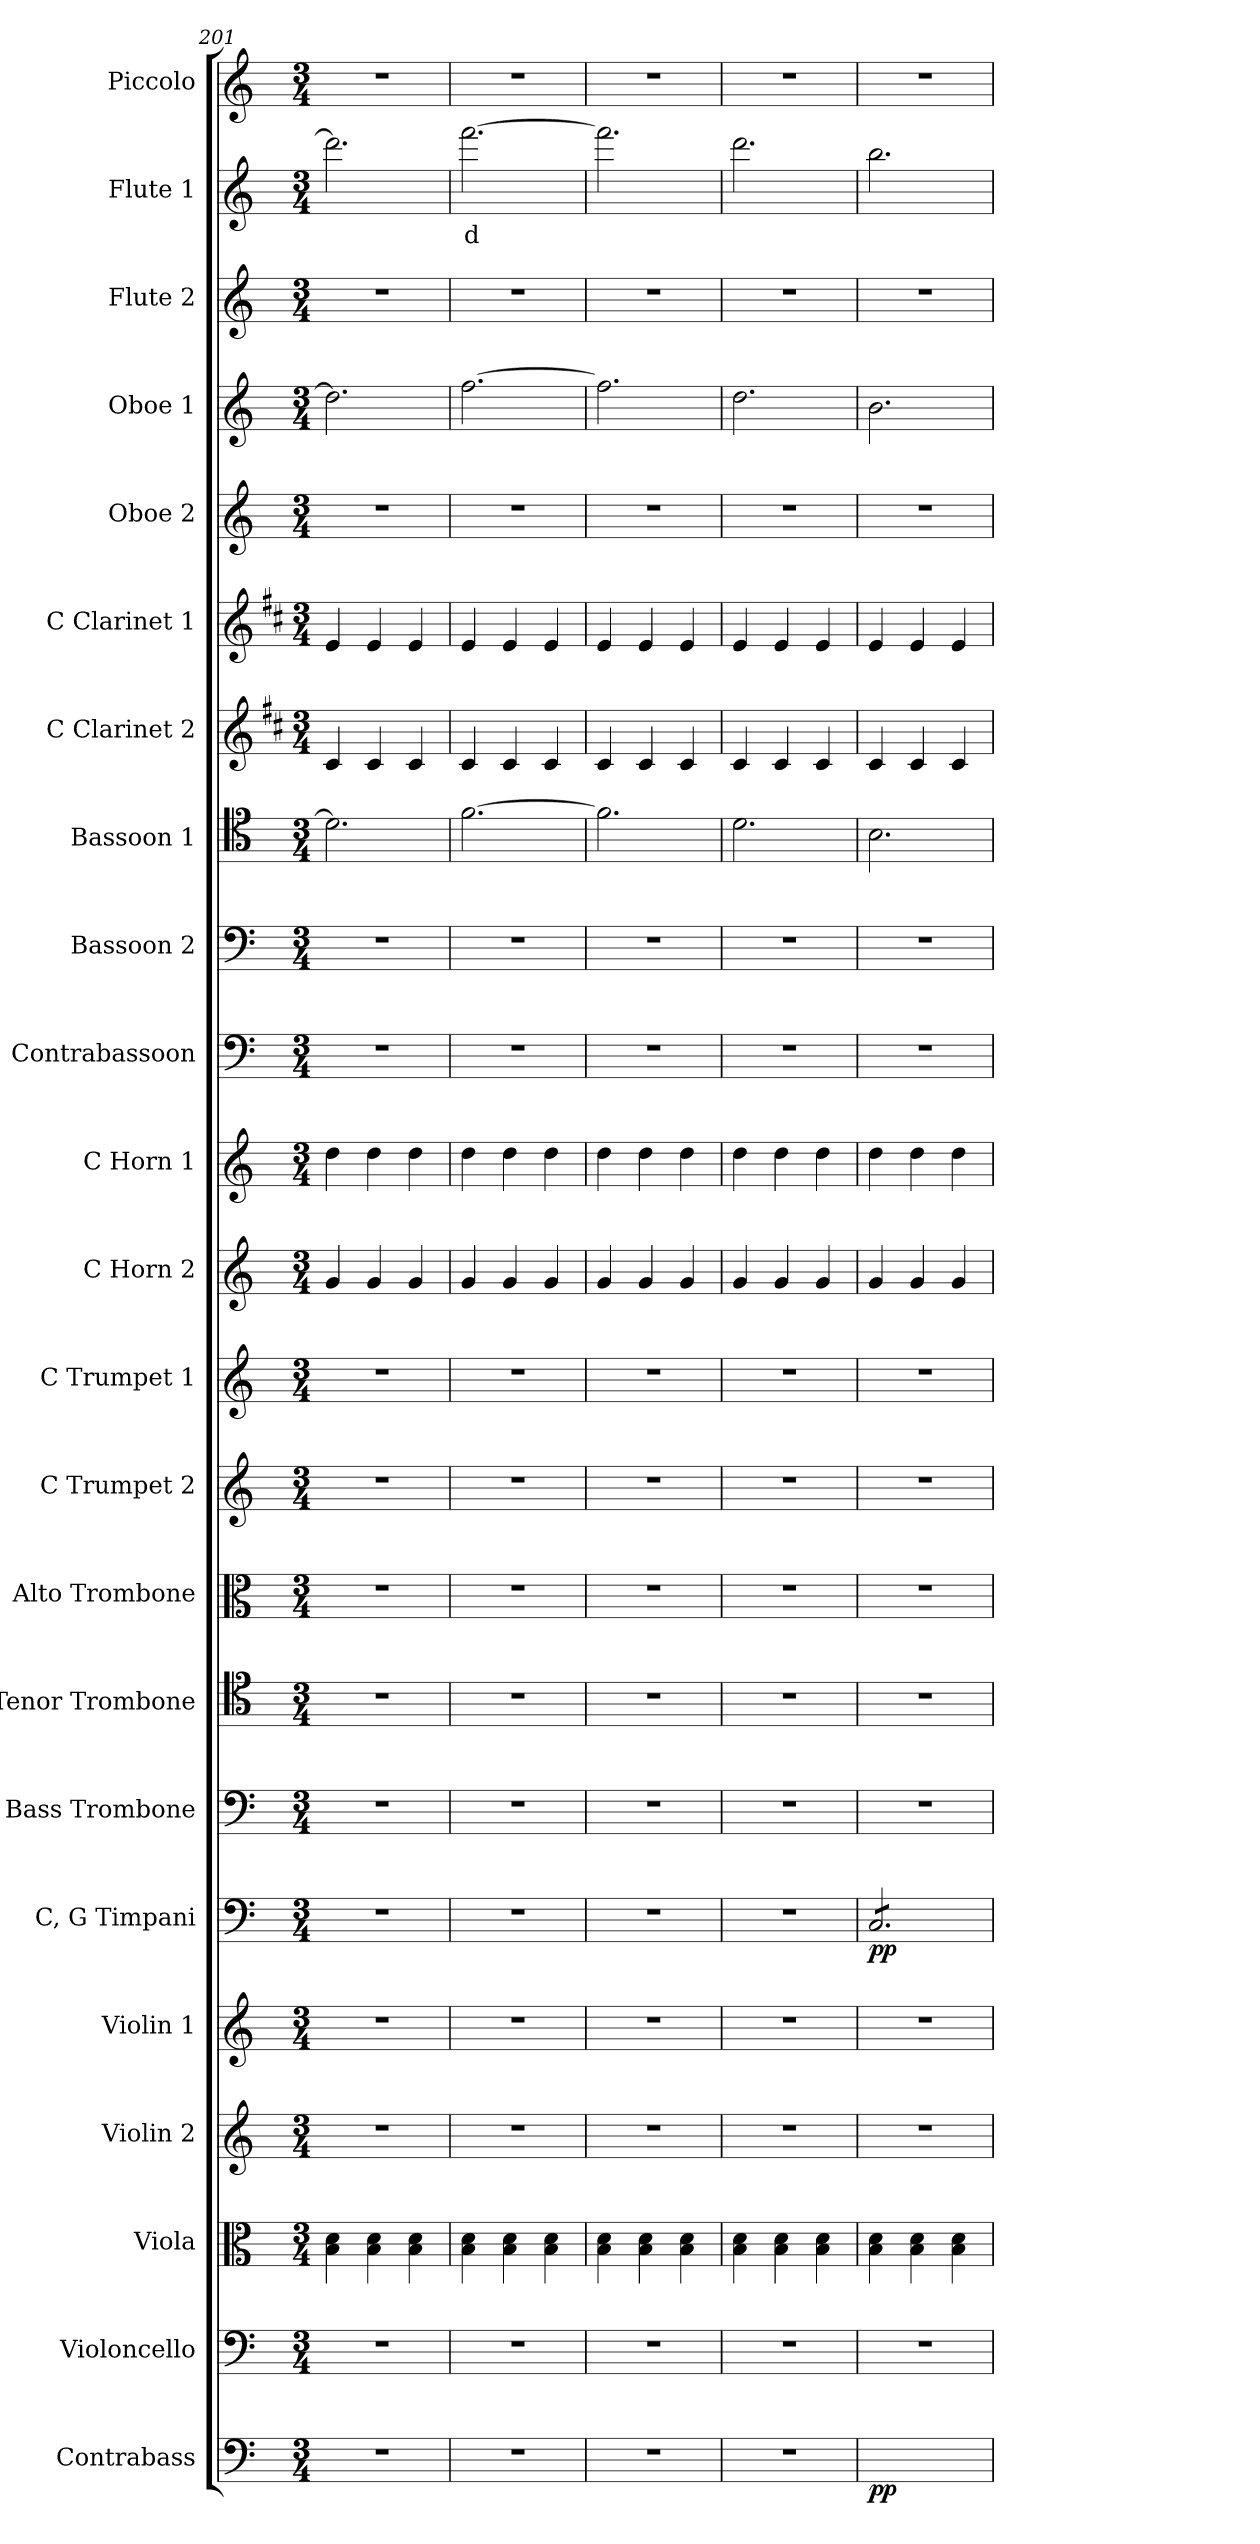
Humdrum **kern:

**kern	**dynam	**kern	**kern	**kern	**kern	**kern	**dynam	**kern	**kern	**kern	**kern	**kern	**kern	**kern	**kern	**kern	**kern	**kern	**kern	**kern	**kern	**kern	**kern	**text	**kern
*part23	*part23	*part22	*part21	*part20	*part19	*part18	*part18	*part17	*part16	*part15	*part14	*part13	*part12	*part11	*part10	*part9	*part8	*part7	*part6	*part5	*part4	*part3	*part2	*part2	*part1
*staff23	*staff23	*staff22	*staff21	*staff20	*staff19	*staff18	*staff18	*staff17	*staff16	*staff15	*staff14	*staff13	*staff12	*staff11	*staff10	*staff9	*staff8	*staff7	*staff6	*staff5	*staff4	*staff3	*staff2	*staff2	*staff1
*I"Contrabass	*	*I"Violoncello	*I"Viola	*I"Violin 2	*I"Violin 1	*I"C, G Timpani	*	*I"Bass Trombone	*I"Tenor Trombone	*I"Alto Trombone	*I"C Trumpet 2	*I"C Trumpet 1	*I"C Horn 2	*I"C Horn 1	*I"Contrabassoon	*I"Bassoon 2	*I"Bassoon 1	*I"C Clarinet 2	*I"C Clarinet 1	*I"Oboe 2	*I"Oboe 1	*I"Flute 2	*I"Flute 1	*	*I"Piccolo
*I'Cb	*	*I'Vc	*I'Vla	*I'Vln 2	*I'Vln 1	*I'Timp	*	*I'B Trb	*I'T Trb	*I'A Trb	*I'Tpt 2	*I'Tpt 1	*I'Hn 2	*I'Hn 1	*I'C Bsn	*I'Bsn 2	*I'Bsn 1	*I'Cl 2	*I'Cl 1	*I'Ob 2	*I'Ob 1	*I'Fl 2	*I'Fl 1	*	*I'Picc
*clefF4	*	*clefF4	*clefC3	*clefG2	*clefG2	*clefF4	*	*clefF4	*clefC4	*clefC3	*clefG2	*clefG2	*clefG2	*clefG2	*clefF4	*clefF4	*clefC4	*clefG2	*clefG2	*clefG2	*clefG2	*clefG2	*clefG2	*	*clefG2
*ITrd7c12	*	*	*	*	*	*	*	*	*	*	*	*	*ITrd7c12	*ITrd7c12	*ITrd7c12	*	*	*ITrd1c2	*ITrd1c2	*	*	*	*	*	*ITrd-7c-12
*k[]	*	*k[]	*k[]	*k[]	*k[]	*k[]	*	*k[]	*k[]	*k[]	*k[]	*k[]	*k[]	*k[]	*k[]	*k[]	*k[]	*k[]	*k[]	*k[]	*k[]	*k[]	*k[]	*	*k[]
*M3/4	*	*M3/4	*M3/4	*M3/4	*M3/4	*M3/4	*	*M3/4	*M3/4	*M3/4	*M3/4	*M3/4	*M3/4	*M3/4	*M3/4	*M3/4	*M3/4	*M3/4	*M3/4	*M3/4	*M3/4	*M3/4	*M3/4	*	*M3/4
=201	=201	=201	=201	=201	=201	=201	=201	=201	=201	=201	=201	=201	=201	=201	=201	=201	=201	=201	=201	=201	=201	=201	=201	=201	=201
2.r	.	2.r	4B\ 4d\	2.r	2.r	2.r	.	2.r	2.r	2.r	2.r	2.r	4G/	4d\	2.r	2.r	2.d\]	4B/	4d/	2.r	2.dd\]	2.r	2.ddd\]	.	2.r
.	.	.	4B\ 4d\	.	.	.	.	.	.	.	.	.	4G/	4d\	.	.	.	4B/	4d/	.	.	.	.	.	.
.	.	.	4B\ 4d\	.	.	.	.	.	.	.	.	.	4G/	4d\	.	.	.	4B/	4d/	.	.	.	.	.	.
=202	=202	=202	=202	=202	=202	=202	=202	=202	=202	=202	=202	=202	=202	=202	=202	=202	=202	=202	=202	=202	=202	=202	=202	=202	=202
!	!	!	!	!	!	!	!	!	!	!	!	!	!	!	!	!	!	!	!	!	!	!	!	!LO:LY:b:color=#FF0000	!
2.r	.	2.r	4B\ 4d\	2.r	2.r	2.r	.	2.r	2.r	2.r	2.r	2.r	4G/	4d\	2.r	2.r	[2.f\	4B/	4d/	2.r	[2.ff\	2.r	[2.fff\	d	2.r
.	.	.	4B\ 4d\	.	.	.	.	.	.	.	.	.	4G/	4d\	.	.	.	4B/	4d/	.	.	.	.	.	.
.	.	.	4B\ 4d\	.	.	.	.	.	.	.	.	.	4G/	4d\	.	.	.	4B/	4d/	.	.	.	.	.	.
=203	=203	=203	=203	=203	=203	=203	=203	=203	=203	=203	=203	=203	=203	=203	=203	=203	=203	=203	=203	=203	=203	=203	=203	=203	=203
2.r	.	2.r	4B\ 4d\	2.r	2.r	2.r	.	2.r	2.r	2.r	2.r	2.r	4G/	4d\	2.r	2.r	2.f\]	4B/	4d/	2.r	2.ff\]	2.r	2.fff\]	.	2.r
.	.	.	4B\ 4d\	.	.	.	.	.	.	.	.	.	4G/	4d\	.	.	.	4B/	4d/	.	.	.	.	.	.
.	.	.	4B\ 4d\	.	.	.	.	.	.	.	.	.	4G/	4d\	.	.	.	4B/	4d/	.	.	.	.	.	.
=204	=204	=204	=204	=204	=204	=204	=204	=204	=204	=204	=204	=204	=204	=204	=204	=204	=204	=204	=204	=204	=204	=204	=204	=204	=204
2.r	.	2.r	4B\ 4d\	2.r	2.r	2.r	.	2.r	2.r	2.r	2.r	2.r	4G/	4d\	2.r	2.r	2.d\	4B/	4d/	2.r	2.dd\	2.r	2.ddd\	.	2.r
.	.	.	4B\ 4d\	.	.	.	.	.	.	.	.	.	4G/	4d\	.	.	.	4B/	4d/	.	.	.	.	.	.
.	.	.	4B\ 4d\	.	.	.	.	.	.	.	.	.	4G/	4d\	.	.	.	4B/	4d/	.	.	.	.	.	.
=205	=205	=205	=205	=205	=205	=205	=205	=205	=205	=205	=205	=205	=205	=205	=205	=205	=205	=205	=205	=205	=205	=205	=205	=205	=205
!	!LO:DY:b	!	!	!	!	!	!LO:DY:b	!	!	!	!	!	!	!	!	!	!	!	!	!	!	!	!	!	!
*	*	*	*	*	*	*tremolo	*	*	*	*	*	*	*	*	*	*	*	*	*	*	*	*	*	*	*
2.ryy	pp	2.r	4B\ 4d\	2.r	2.r	8C/L	pp	2.r	2.r	2.r	2.r	2.r	4G/	4d\	2.r	2.r	2.B\	4B/	4d/	2.r	2.b\	2.r	2.bb\	.	2.r
.	.	.	.	.	.	8C/	.	.	.	.	.	.	.	.	.	.	.	.	.	.	.	.	.	.	.
.	.	.	4B\ 4d\	.	.	8C/	.	.	.	.	.	.	4G/	4d\	.	.	.	4B/	4d/	.	.	.	.	.	.
.	.	.	.	.	.	8C/	.	.	.	.	.	.	.	.	.	.	.	.	.	.	.	.	.	.	.
.	.	.	4B\ 4d\	.	.	8C/	.	.	.	.	.	.	4G/	4d\	.	.	.	4B/	4d/	.	.	.	.	.	.
.	.	.	.	.	.	8C/J	.	.	.	.	.	.	.	.	.	.	.	.	.	.	.	.	.	.	.
*	*	*	*	*	*	*Xtremolo	*	*	*	*	*	*	*	*	*	*	*	*	*	*	*	*	*	*	*
=	=	=	=	=	=	=	=	=	=	=	=	=	=	=	=	=	=	=	=	=	=	=	=	=	=
*-	*-	*-	*-	*-	*-	*-	*-	*-	*-	*-	*-	*-	*-	*-	*-	*-	*-	*-	*-	*-	*-	*-	*-	*-	*-
